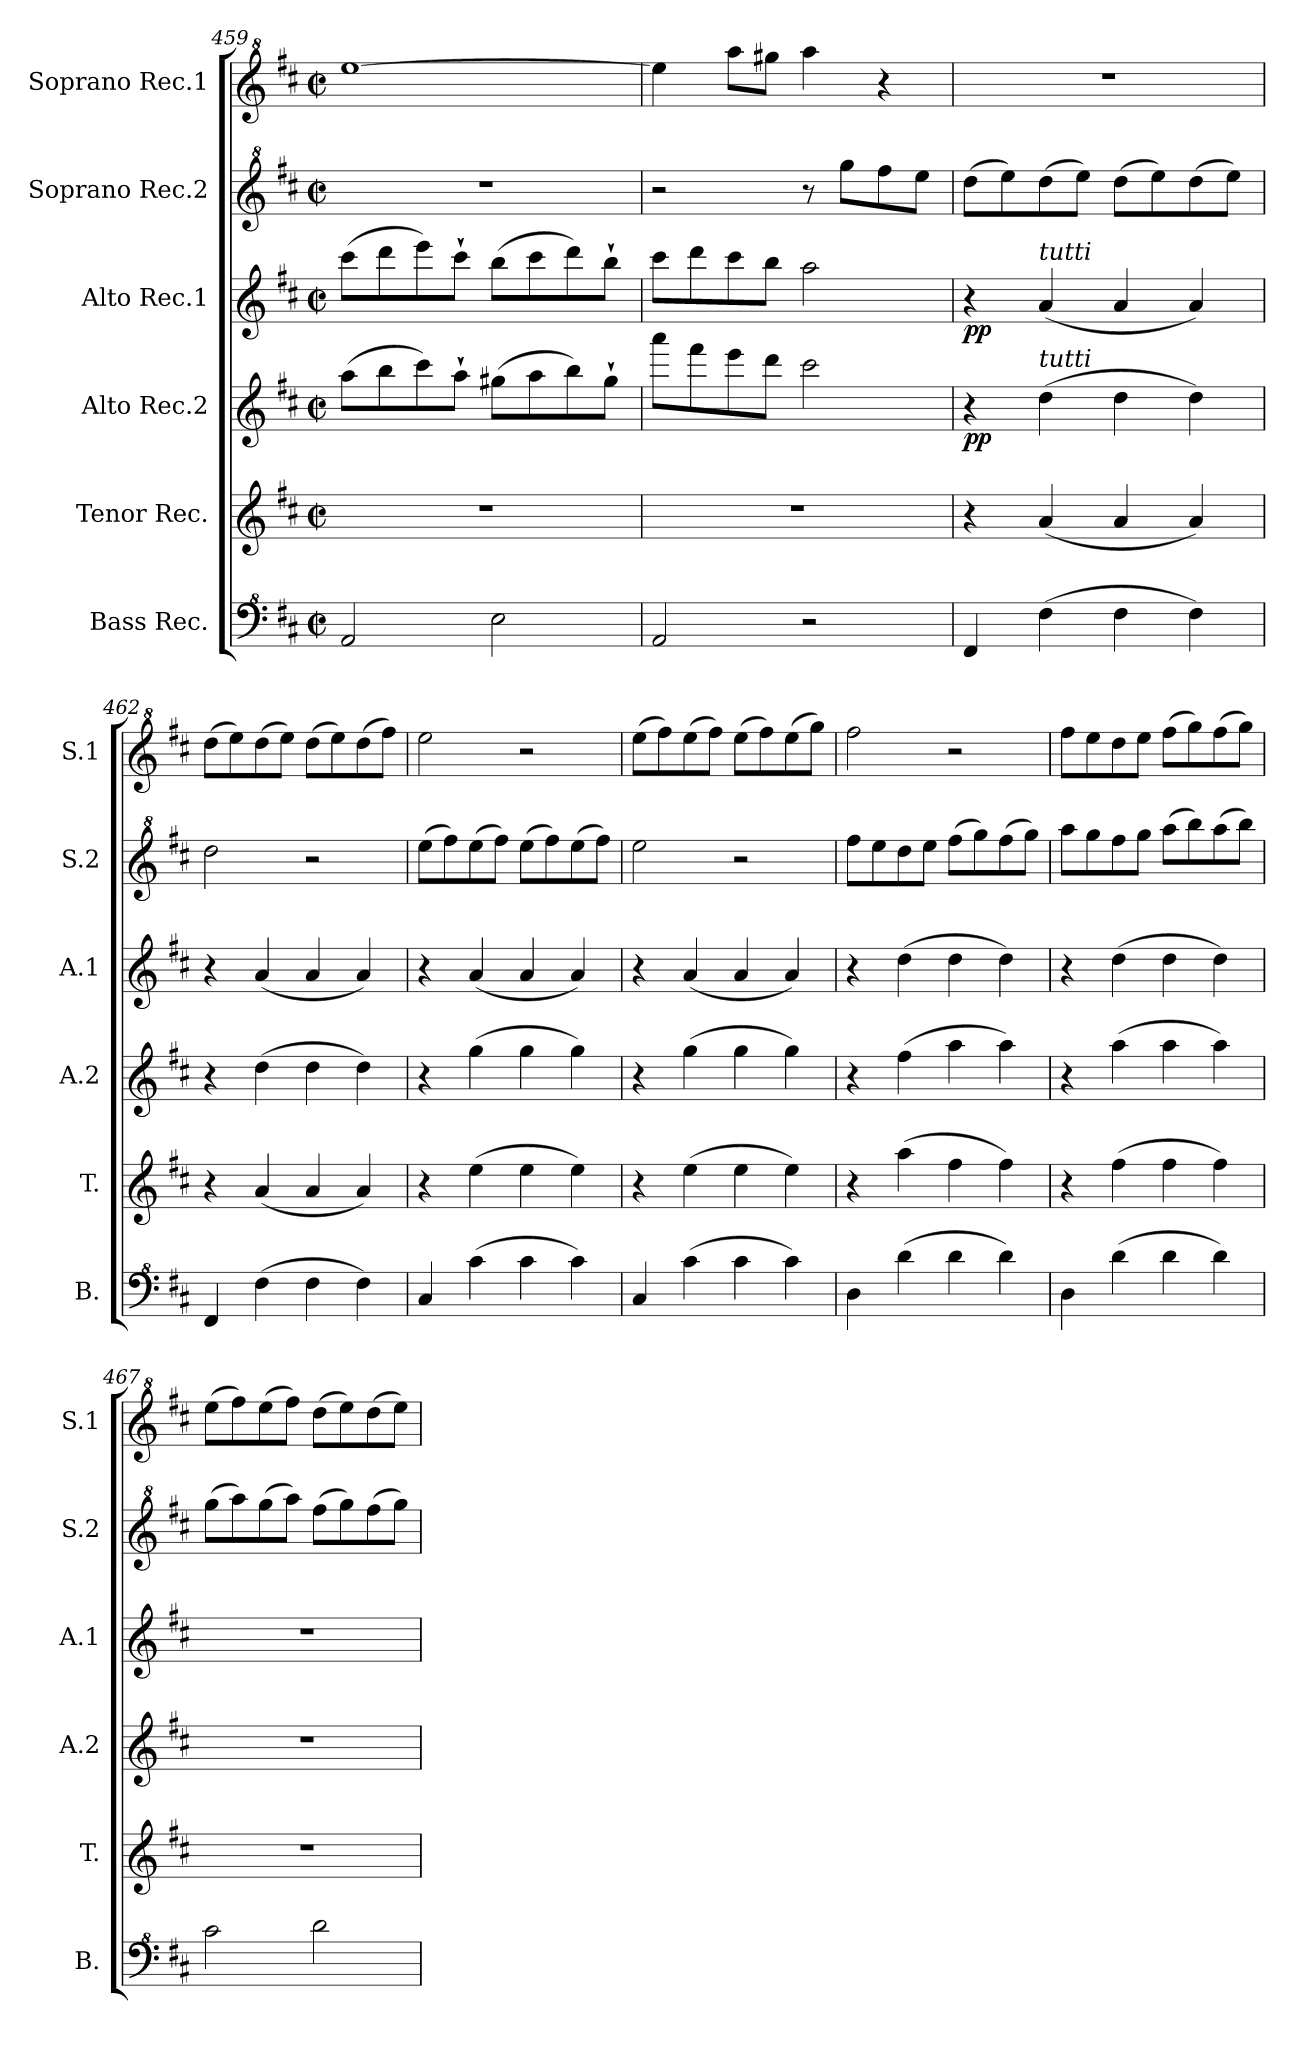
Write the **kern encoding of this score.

**kern	**kern	**kern	**dynam	**kern	**dynam	**kern	**kern
*part6	*part5	*part4	*part4	*part3	*part3	*part2	*part1
*staff6	*staff5	*staff4	*staff4	*staff3	*staff3	*staff2	*staff1
*I"Bass Rec.	*I"Tenor Rec.	*I"Alto Rec.2	*	*I"Alto Rec.1	*	*I"Soprano Rec.2	*I"Soprano Rec.1
*I'B.	*I'T.	*I'A.2	*	*I'A.1	*	*I'S.2	*I'S.1
*clefF^4	*clefG2	*clefG2	*	*clefG2	*	*clefG^2	*clefG^2
*k[f#c#]	*k[f#c#]	*k[f#c#]	*	*k[f#c#]	*	*k[f#c#]	*k[f#c#]
*D:	*D:	*D:	*	*D:	*	*D:	*D:
*M2/2	*M2/2	*M2/2	*	*M2/2	*	*M2/2	*M2/2
*met(c|)	*met(c|)	*met(c|)	*	*met(c|)	*	*met(c|)	*met(c|)
=459	=459	=459	=459	=459	=459	=459	=459
2A/	1r	(>8aa\L	.	(>8ccc#\L	.	1r	[1eee
.	.	8bb\	.	8ddd\	.	.	.
.	.	8ccc#\)	.	8eee\)	.	.	.
.	.	8aa`\J	.	8ccc#`\J	.	.	.
2e\	.	(>8gg#X\L	.	(>8bb\L	.	.	.
.	.	8aa\	.	8ccc#\	.	.	.
.	.	8bb\)	.	8ddd\)	.	.	.
.	.	8gg#`\J	.	8bb`\J	.	.	.
!!LO:PB:g=z
=460	=460	=460	=460	=460	=460	=460	=460
2A/	1r	8aaa\L	.	8ccc#\L	.	2r	4eee\]
.	.	8fff#\	.	8ddd\	.	.	.
.	.	8eee\	.	8ccc#\	.	.	8aaa\L
.	.	8ddd\J	.	8bb\J	.	.	8ggg#X\J
2r	.	2ccc#\	.	2aa\	.	8r	4aaa\
.	.	.	.	.	.	8ggg\L	.
.	.	.	.	.	.	8fff#\	4r
.	.	.	.	.	.	8eee\J	.
=461	=461	=461	=461	=461	=461	=461	=461
!	!	!	!LO:DY:b	!	!LO:DY:b	!	!
4F#/	4r	4r	pp	4r	pp	(>8ddd\L	1r
.	.	.	.	.	.	8eee\)	.
!	!	!	!	!LO:TX:a:i:t=tutti	!	!	!
!	!	!LO:TX:a:i:t=tutti	!	!	!	!	!
(>4f#\	(4a/	(>4dd\	.	(4a/	.	(>8ddd\	.
.	.	.	.	.	.	8eee\J)	.
4f#\	4a/	4dd\	.	4a/	.	(>8ddd\L	.
.	.	.	.	.	.	8eee\)	.
4f#\)	4a/)	4dd\)	.	4a/)	.	(>8ddd\	.
.	.	.	.	.	.	8eee\J)	.
=462	=462	=462	=462	=462	=462	=462	=462
4F#/	4r	4r	.	4r	.	2ddd\	(>8ddd\L
.	.	.	.	.	.	.	8eee\)
(>4f#\	(4a/	(>4dd\	.	(4a/	.	.	(>8ddd\
.	.	.	.	.	.	.	8eee\J)
4f#\	4a/	4dd\	.	4a/	.	2r	(>8ddd\L
.	.	.	.	.	.	.	8eee\)
4f#\)	4a/)	4dd\)	.	4a/)	.	.	(>8ddd\
.	.	.	.	.	.	.	8fff#\J)
=463	=463	=463	=463	=463	=463	=463	=463
4c#/	4r	4r	.	4r	.	(>8eee\L	2eee\
.	.	.	.	.	.	8fff#\)	.
(>4cc#\	(>4ee\	(>4gg\	.	(4a/	.	(>8eee\	.
.	.	.	.	.	.	8fff#\J)	.
4cc#\	4ee\	4gg\	.	4a/	.	(>8eee\L	2r
.	.	.	.	.	.	8fff#\)	.
4cc#\)	4ee\)	4gg\)	.	4a/)	.	(>8eee\	.
.	.	.	.	.	.	8fff#\J)	.
=464	=464	=464	=464	=464	=464	=464	=464
4c#/	4r	4r	.	4r	.	2eee\	(>8eee\L
.	.	.	.	.	.	.	8fff#\)
(>4cc#\	(>4ee\	(>4gg\	.	(4a/	.	.	(>8eee\
.	.	.	.	.	.	.	8fff#\J)
4cc#\	4ee\	4gg\	.	4a/	.	2r	(>8eee\L
.	.	.	.	.	.	.	8fff#\)
4cc#\)	4ee\)	4gg\)	.	4a/)	.	.	(>8eee\
.	.	.	.	.	.	.	8ggg\J)
=465	=465	=465	=465	=465	=465	=465	=465
4d\	4r	4r	.	4r	.	8fff#\L	2fff#\
.	.	.	.	.	.	8eee\	.
(>4dd\	(>4aa\	(>4ff#\	.	(>4dd\	.	8ddd\	.
.	.	.	.	.	.	8eee\J	.
4dd\	4ff#\	4aa\	.	4dd\	.	(>8fff#\L	2r
.	.	.	.	.	.	8ggg\)	.
4dd\)	4ff#\)	4aa\)	.	4dd\)	.	(>8fff#\	.
.	.	.	.	.	.	8ggg\J)	.
=466	=466	=466	=466	=466	=466	=466	=466
4d\	4r	4r	.	4r	.	8aaa\L	8fff#\L
.	.	.	.	.	.	8ggg\	8eee\
(>4dd\	(>4ff#\	(>4aa\	.	(>4dd\	.	8fff#\	8ddd\
.	.	.	.	.	.	8ggg\J	8eee\J
4dd\	4ff#\	4aa\	.	4dd\	.	(>8aaa\L	(>8fff#\L
.	.	.	.	.	.	8bbb\)	8ggg\)
4dd\)	4ff#\)	4aa\)	.	4dd\)	.	(>8aaa\	(>8fff#\
.	.	.	.	.	.	8bbb\J)	8ggg\J)
=467	=467	=467	=467	=467	=467	=467	=467
2cc#\	1r	1r	.	1r	.	(>8ggg\L	(>8eee\L
.	.	.	.	.	.	8aaa\)	8fff#\)
.	.	.	.	.	.	(>8ggg\	(>8eee\
.	.	.	.	.	.	8aaa\J)	8fff#\J)
2dd\	.	.	.	.	.	(>8fff#\L	(>8ddd\L
.	.	.	.	.	.	8ggg\)	8eee\)
.	.	.	.	.	.	(>8fff#\	(>8ddd\
.	.	.	.	.	.	8ggg\J)	8eee\J)
=	=	=	=	=	=	=	=
*-	*-	*-	*-	*-	*-	*-	*-
